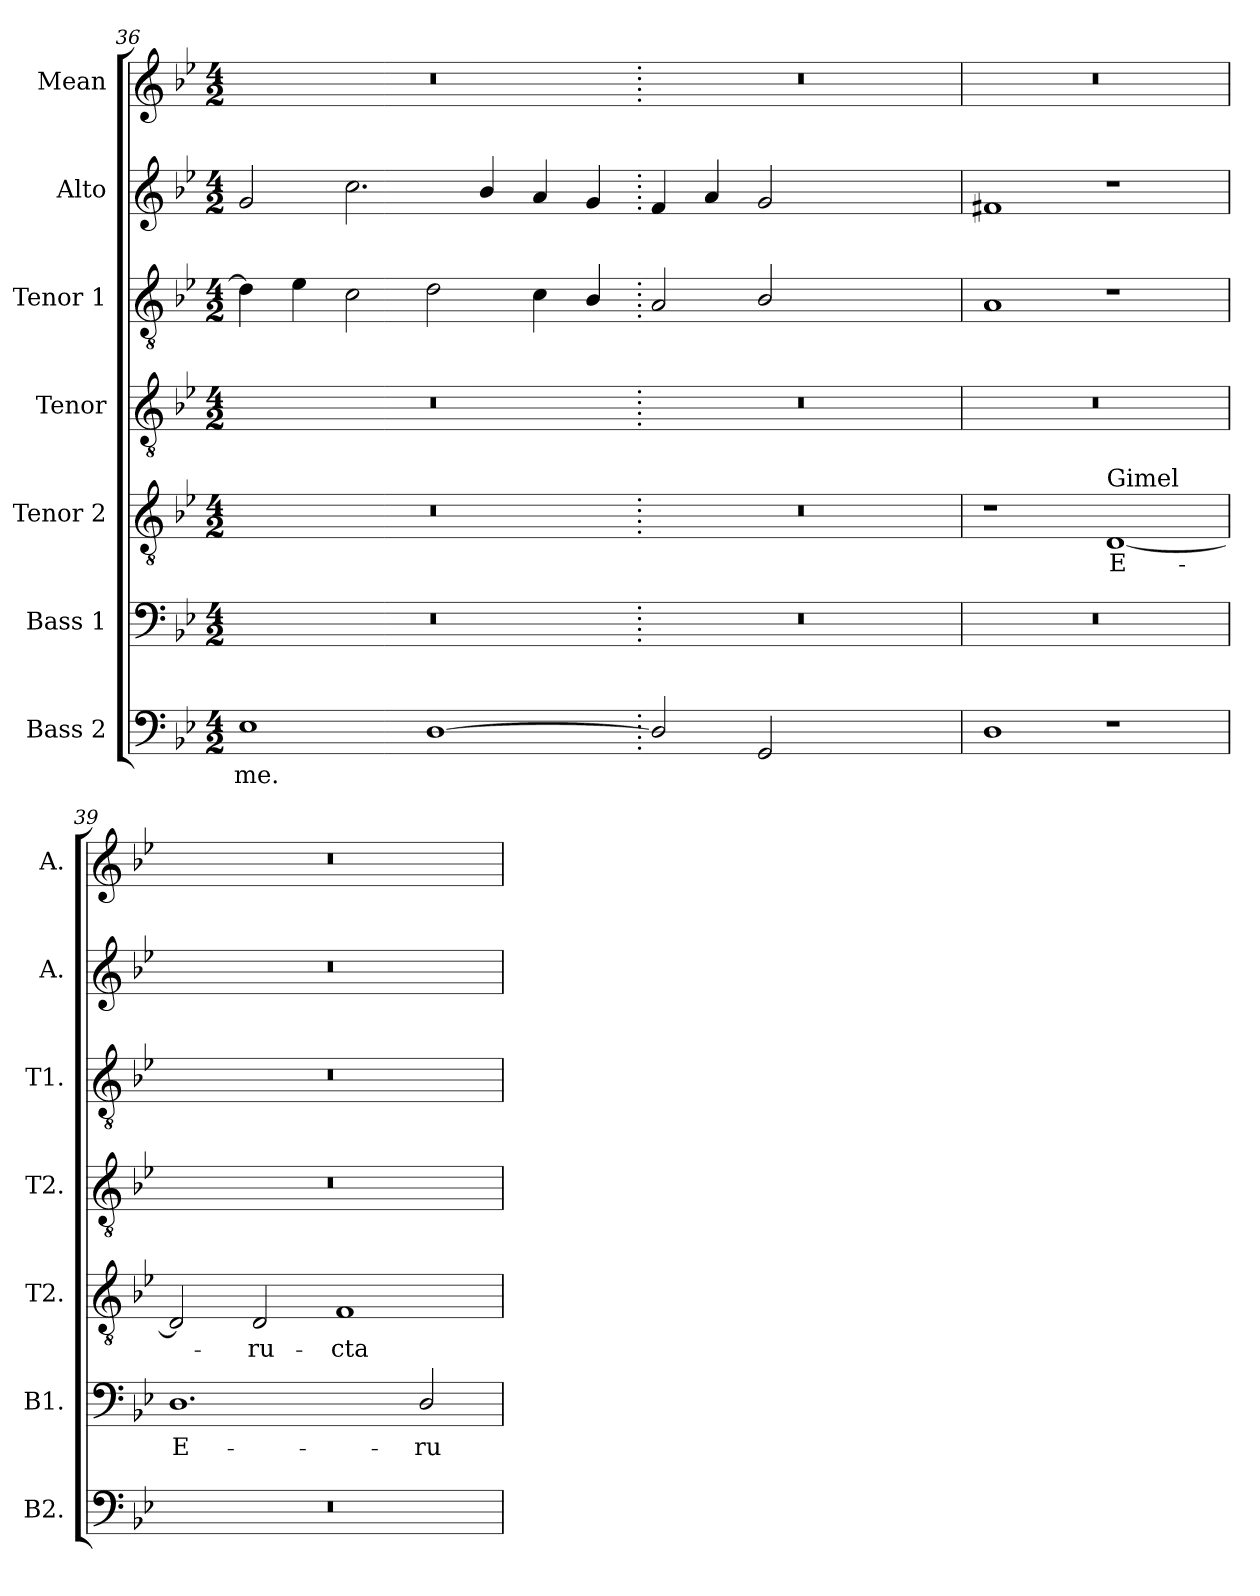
**kern	**text	**kern	**text	**kern	**text	**kern	**kern	**kern	**kern
*part7	*part7	*part6	*part6	*part5	*part5	*part4	*part3	*part2	*part1
*staff7	*staff7	*staff6	*staff6	*staff5	*staff5	*staff4	*staff3	*staff2	*staff1
*I"Bass 2	*	*I"Bass 1	*	*I"Tenor 2	*	*I"Tenor	*I"Tenor 1	*I"Alto	*I"Mean
*I'B2.	*	*I'B1.	*	*I'T2.	*	*I'T2.	*I'T1.	*I'A.	*I'A.
*clefF4	*	*clefF4	*	*clefGv2	*	*clefGv2	*clefGv2	*clefG2	*clefG2
*	*	*	*	*ITrd7c12	*	*ITrd7c12	*ITrd7c12	*	*
*k[b-e-]	*	*k[b-e-]	*	*k[b-e-]	*	*k[b-e-]	*k[b-e-]	*k[b-e-]	*k[b-e-]
*B-:	*	*B-:	*	*B-:	*	*B-:	*B-:	*B-:	*B-:
*M4/2	*	*M4/2	*	*M4/2	*	*M4/2	*M4/2	*M4/2	*M4/2
=36	=36	=36	=36	=36	=36	=36	=36	=36	=36
!	!LO:LY:b:color=#000000	!LO:N:vis=1	!	!LO:N:vis=1	!	!LO:N:vis=1	!	!	!LO:N:vis=1
1E-i	me.	0r	.	0r	.	0r	4Di\]	2gi/	0r
.	.	.	.	.	.	.	4E-i\	.	.
.	.	.	.	.	.	.	2Ci\	2.cci\	.
[1Di	.	.	.	.	.	.	2Di\	.	.
.	.	.	.	.	.	.	.	4b-i/	.
.	.	.	.	.	.	.	4Ci\	4ai/	.
.	.	.	.	.	.	.	4BB-i/	4gi/	.
=37.	=37.	=37.	=37.	=37.	=37.	=37.	=37.	=37.	=37.
2Di/]	.	0r	.	0r	.	0r	2AAi/	4fi/	0r
.	.	.	.	.	.	.	.	4ai/	.
2GGi/	.	.	.	.	.	.	2BB-i/	2gi/	.
1ryy	.	.	.	.	.	.	1ryy	1ryy	.
=38	=38	=38	=38	=38	=38	=38	=38	=38	=38
!	!	!LO:N:vis=1	!	!	!	!LO:N:vis=1	!	!	!LO:N:vis=1
1Di	.	0r	.	1r	.	0r	1AAi	1f#Xi	0r
!	!	!	!	!LO:TX:a:t=Gimel	!	!	!	!	!
!	!	!	!	!	!LO:LY:b:color=#000000	!	!	!	!
1r	.	.	.	[1DDi	E-	.	1r	1r	.
=39	=39	=39	=39	=39	=39	=39	=39	=39	=39
!LO:N:vis=1	!	!	!	!	!	!	!	!	!
!	!	!	!LO:LY:b:color=#000000	!	!	!LO:N:vis=1	!LO:N:vis=1	!LO:N:vis=1	!LO:N:vis=1
0r	.	1.Di	E-	2DDi/]	.	0r	0r	0r	0r
!	!	!	!	!	!LO:LY:b:color=#000000	!	!	!	!
.	.	.	.	2DDi/	-ru-	.	.	.	.
!	!	!	!	!	!LO:LY:b:color=#000000	!	!	!	!
.	.	.	.	1FFi	-cta-	.	.	.	.
!	!	!	!LO:LY:b:color=#000000	!	!	!	!	!	!
.	.	2Di/	-ru-	.	.	.	.	.	.
=	=	=	=	=	=	=	=	=	=
*-	*-	*-	*-	*-	*-	*-	*-	*-	*-
